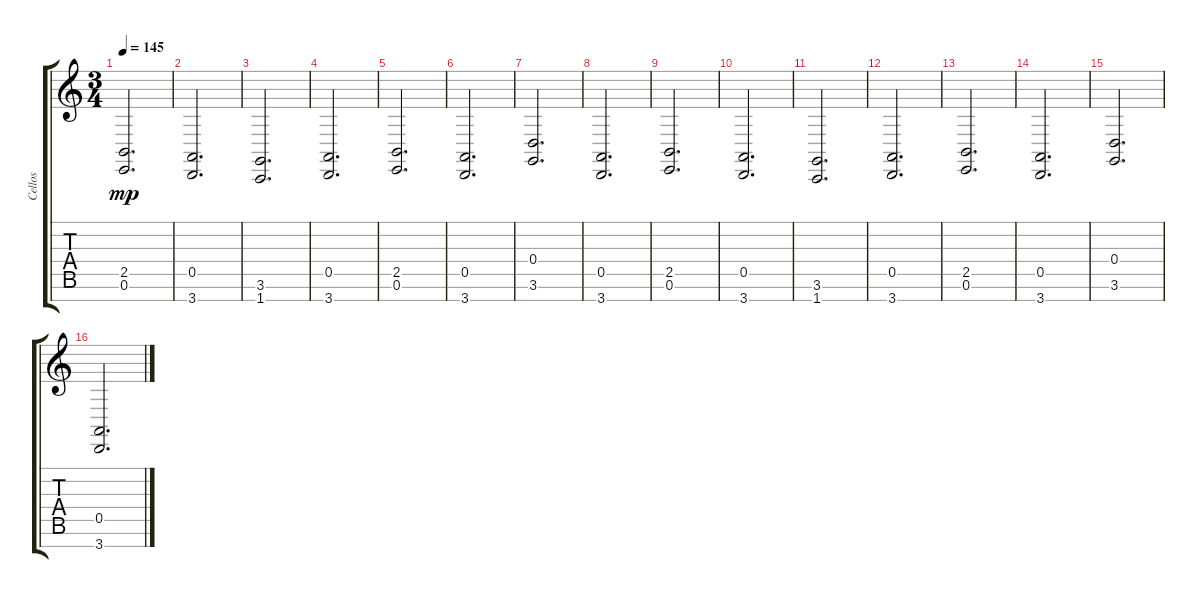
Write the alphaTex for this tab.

\track ("Cellos" "Cellos") {instrument cello}
\staff {score tabs}
\tuning (E4 B3 G3 D3 A2 E2 B1) {hide}
\ts (3 4)
\tempo 145
\clef g2
\ks c
(2.5 0.6).2{d dy mp} |
(0.5 3.7).2{d} |
(3.6 1.7).2{d} |
(0.5 3.7).2{d} |
(2.5 0.6).2{d} |
(0.5 3.7).2{d} |
(0.4 3.6).2{d} |
(0.5 3.7).2{d} |
(2.5 0.6).2{d} |
(0.5 3.7).2{d} |
(3.6 1.7).2{d} |
(0.5 3.7).2{d} |
(2.5 0.6).2{d} |
(0.5 3.7).2{d} |
(0.4 3.6).2{d} |
(0.5 3.7).2{d}
